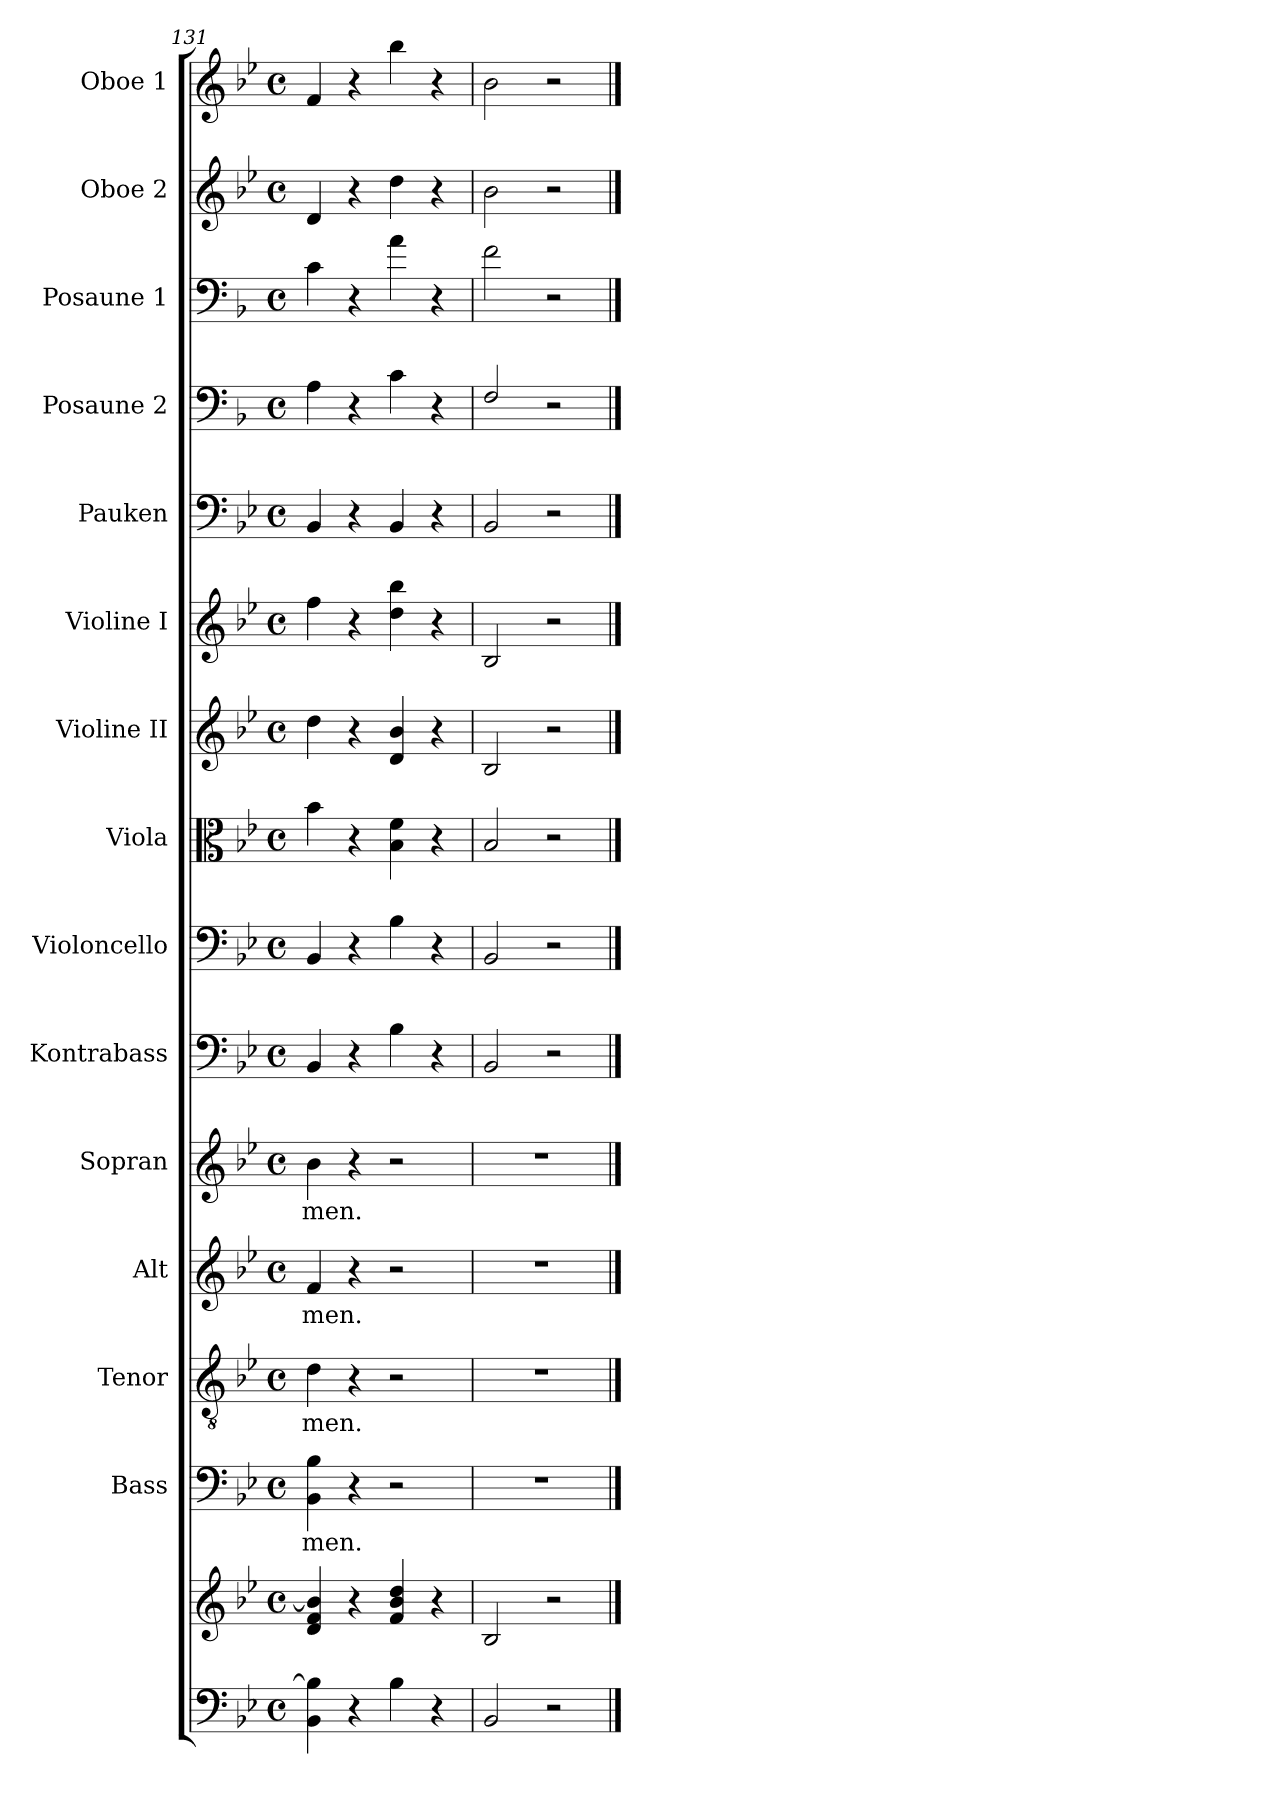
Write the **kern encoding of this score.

**kern	**kern	**kern	**text	**kern	**text	**kern	**text	**kern	**text	**kern	**kern	**kern	**kern	**kern	**kern	**kern	**kern	**kern	**kern
*part15	*part15	*part14	*part14	*part13	*part13	*part12	*part12	*part11	*part11	*part10	*part9	*part8	*part7	*part6	*part5	*part4	*part3	*part2	*part1
*staff16	*staff15	*staff14	*staff14	*staff13	*staff13	*staff12	*staff12	*staff11	*staff11	*staff10	*staff9	*staff8	*staff7	*staff6	*staff5	*staff4	*staff3	*staff2	*staff1
*	*	*I"Bass	*	*I"Tenor	*	*I"Alt	*	*I"Sopran	*	*I"Kontrabass	*I"Violoncello	*I"Viola	*I"Violine II	*I"Violine I	*I"Pauken	*I"Posaune 2	*I"Posaune 1	*I"Oboe 2	*I"Oboe 1
*	*	*I'B.	*	*I'T.	*	*I'A.	*	*I'S.	*	*I'Kb.	*I'Vc.	*I'Vla.	*I'Vl. II	*I'Vl. I	*I'Pk.	*I'Pos. 2	*I'Pos. 1	*I'Ob. 2	*I'Ob. 1
*clefF4	*clefG2	*clefF4	*	*clefGv2	*	*clefG2	*	*clefG2	*	*clefF4	*clefF4	*clefC3	*clefG2	*clefG2	*clefF4	*clefF4	*clefF4	*clefG2	*clefG2
*	*	*	*	*	*	*	*	*	*	*ITrd7c12	*	*	*	*	*	*ITrd4c7	*ITrd4c7	*	*
*k[b-e-]	*k[b-e-]	*k[b-e-]	*	*k[b-e-]	*	*k[b-e-]	*	*k[b-e-]	*	*k[b-e-]	*k[b-e-]	*k[b-e-]	*k[b-e-]	*k[b-e-]	*k[b-e-]	*k[b-e-]	*k[b-e-]	*k[b-e-]	*k[b-e-]
*B-:	*B-:	*B-:	*	*B-:	*	*B-:	*	*B-:	*	*B-:	*B-:	*B-:	*B-:	*B-:	*B-:	*B-:	*B-:	*B-:	*B-:
*M4/4	*M4/4	*M4/4	*	*M4/4	*	*M4/4	*	*M4/4	*	*M4/4	*M4/4	*M4/4	*M4/4	*M4/4	*M4/4	*M4/4	*M4/4	*M4/4	*M4/4
*met(c)	*met(c)	*met(c)	*	*met(c)	*	*met(c)	*	*met(c)	*	*met(c)	*met(c)	*met(c)	*met(c)	*met(c)	*met(c)	*met(c)	*met(c)	*met(c)	*met(c)
=131	=131	=131	=131	=131	=131	=131	=131	=131	=131	=131	=131	=131	=131	=131	=131	=131	=131	=131	=131
!	!	!	!LO:LY:b	!	!LO:LY:b	!	!LO:LY:b	!	!LO:LY:b	!	!	!	!	!	!	!	!	!	!
4BB-\ 4B-\]	4d/ 4f/ 4b-/]	4BB-\ 4B-\	-men.	4d\	-men.	4f/	-men.	4b-\	-men.	4BBB-/	4BB-/	4b-\	4dd\	4ff\	4BB-/	4D\	4F\	4d/	4f/
4r	4r	4r	.	4r	.	4r	.	4r	.	4r	4r	4r	4r	4r	4r	4r	4r	4r	4r
4B-\	4f/ 4b-/ 4dd/	2r	.	2r	.	2r	.	2r	.	4BB-\	4B-\	4B-\ 4f\	4d/ 4b-/	4dd\ 4bb-\	4BB-/	4F\	4d\	4dd\	4bb-\
4r	4r	.	.	.	.	.	.	.	.	4r	4r	4r	4r	4r	4r	4r	4r	4r	4r
=132	=132	=132	=132	=132	=132	=132	=132	=132	=132	=132	=132	=132	=132	=132	=132	=132	=132	=132	=132
2BB-/	2B-/	1r	.	1r	.	1r	.	1r	.	2BBB-/	2BB-/	2B-/	2B-/	2B-/	2BB-/	2BB-/	2B-\	2b-\	2b-\
2r	2r	.	.	.	.	.	.	.	.	2r	2r	2r	2r	2r	2r	2r	2r	2r	2r
==	==	==	==	==	==	==	==	==	==	==	==	==	==	==	==	==	==	==	==
*-	*-	*-	*-	*-	*-	*-	*-	*-	*-	*-	*-	*-	*-	*-	*-	*-	*-	*-	*-
